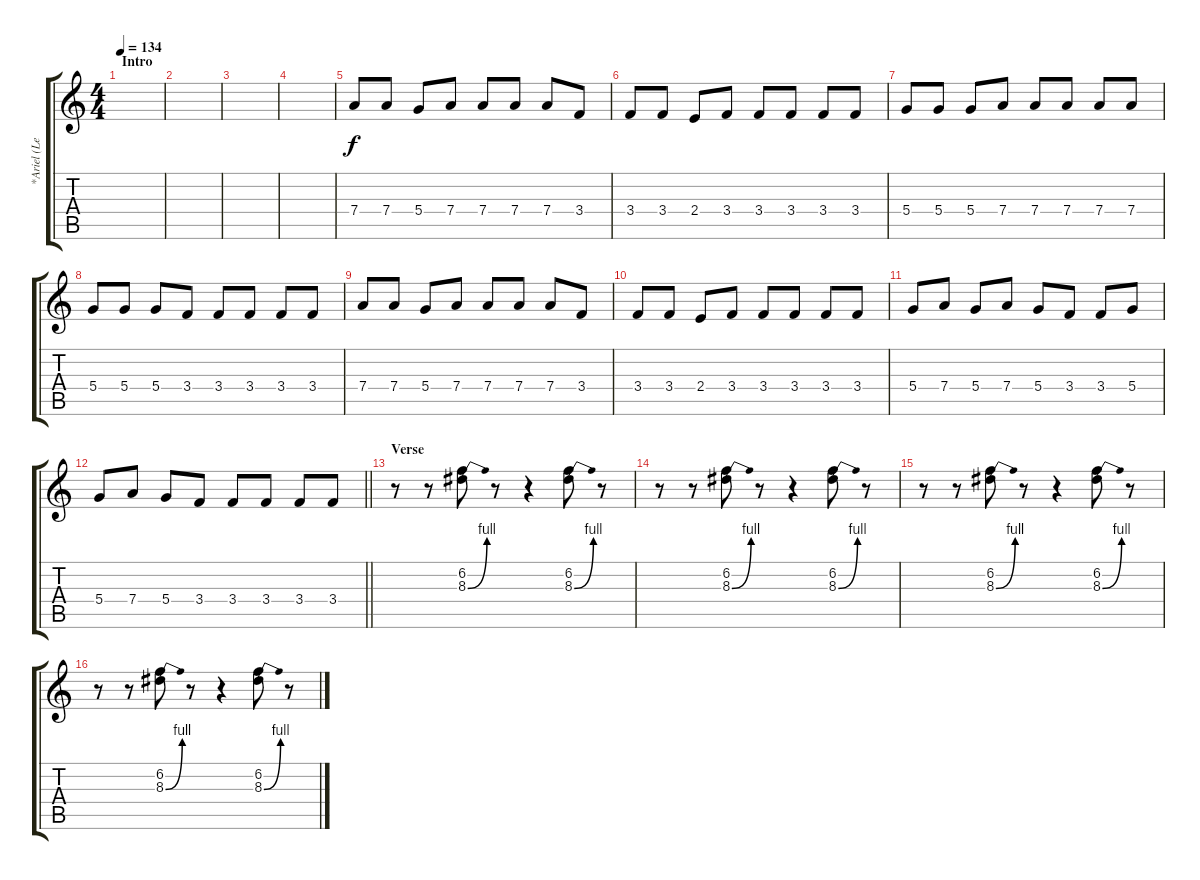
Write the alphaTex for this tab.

\track ("*Ariel (Lead Guitar)]" "*Ariel (Le") {instrument overdrivenguitar}
\staff {score tabs}
\tuning (E4 B3 G3 D3 A2 E2) {hide}
\ts (4 4)
\section ("" "Intro")
\tempo 134
\clef g2
\ks c
|
|
|
|
7.4.8 7.4.8 5.4.8 7.4.8 7.4.8 7.4.8 7.4.8 3.4.8 |
3.4.8 3.4.8 2.4.8 3.4.8 3.4.8 3.4.8 3.4.8 3.4.8 |
5.4.8 5.4.8 5.4.8 7.4.8 7.4.8 7.4.8 7.4.8 7.4.8 |
5.4.8 5.4.8 5.4.8 3.4.8 3.4.8 3.4.8 3.4.8 3.4.8 |
7.4.8 7.4.8 5.4.8 7.4.8 7.4.8 7.4.8 7.4.8 3.4.8 |
3.4.8 3.4.8 2.4.8 3.4.8 3.4.8 3.4.8 3.4.8 3.4.8 |
5.4.8 7.4.8 5.4.8 7.4.8 5.4.8 3.4.8 3.4.8 5.4.8 |
\barLineRight lightlight
5.4.8 7.4.8 5.4.8 3.4.8 3.4.8 3.4.8 3.4.8 3.4.8 |
\section ("" "Verse")
r.8 r.8 (6.2 8.3{be (bend 0 0 60 4)}).8 r.8 r.4 (6.2 8.3{be (bend 0 0 60 4)}).8 r.8 |
r.8 r.8 (6.2 8.3{be (bend 0 0 60 4)}).8 r.8 r.4 (6.2 8.3{be (bend 0 0 60 4)}).8 r.8 |
r.8 r.8 (6.2 8.3{be (bend 0 0 60 4)}).8 r.8 r.4 (6.2 8.3{be (bend 0 0 60 4)}).8 r.8 |
r.8 r.8 (6.2 8.3{be (bend 0 0 60 4)}).8 r.8 r.4 (6.2 8.3{be (bend 0 0 60 4)}).8 r.8
